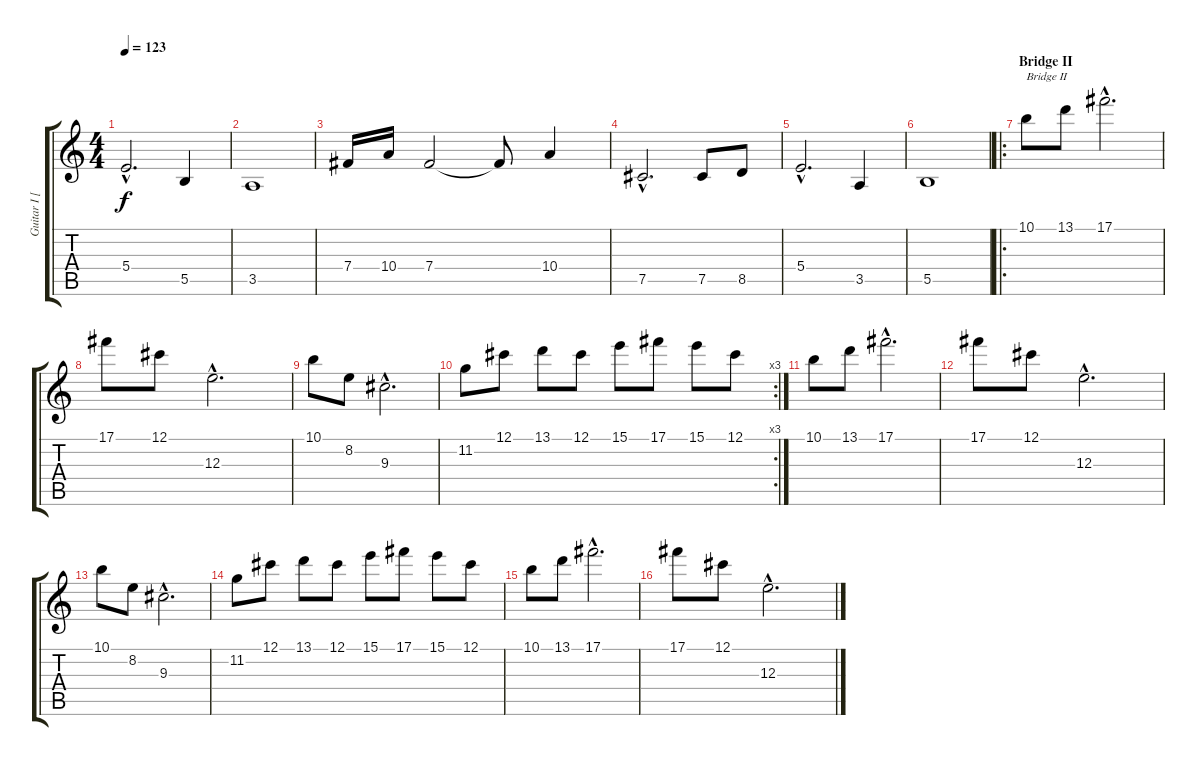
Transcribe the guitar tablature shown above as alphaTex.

\track ("Guitar I [Aaron Turner]" "Guitar I [") {instrument distortionguitar}
\staff {score tabs}
\tuning (Db4 Ab3 E3 B2 Gb2 B1) {hide}
\ts (4 4)
\tempo 123
\clef g2
\ks c
5.4{hac}.2{d dy f} 5.5.4 |
3.5.1 |
7.4.16 10.4.16 7.4.2 7.4{t}.8 10.4.4 |
7.5{hac}.2{d} 7.5.8 8.5.8 |
5.4{hac}.2{d} 3.5.4 |
5.5.1 |
\ro
\section ("" "Bridge II")
10.1.8{txt "Bridge II"} 13.1.8 17.1{hac}.2{d} |
17.1.8 12.1.8 12.3{hac}.2{d} |
10.1.8 8.2.8 9.3{hac}.2{d} |
\rc 3
11.2.8 12.1.8 13.1.8 12.1.8 15.1.8 17.1.8 15.1.8 12.1.8 |
10.1.8 13.1.8 17.1{hac}.2{d} |
17.1.8 12.1.8 12.3{hac}.2{d} |
10.1.8 8.2.8 9.3{hac}.2{d} |
11.2.8 12.1.8 13.1.8 12.1.8 15.1.8 17.1.8 15.1.8 12.1.8 |
10.1.8 13.1.8 17.1{hac}.2{d} |
17.1.8 12.1.8 12.3{hac}.2{d}
